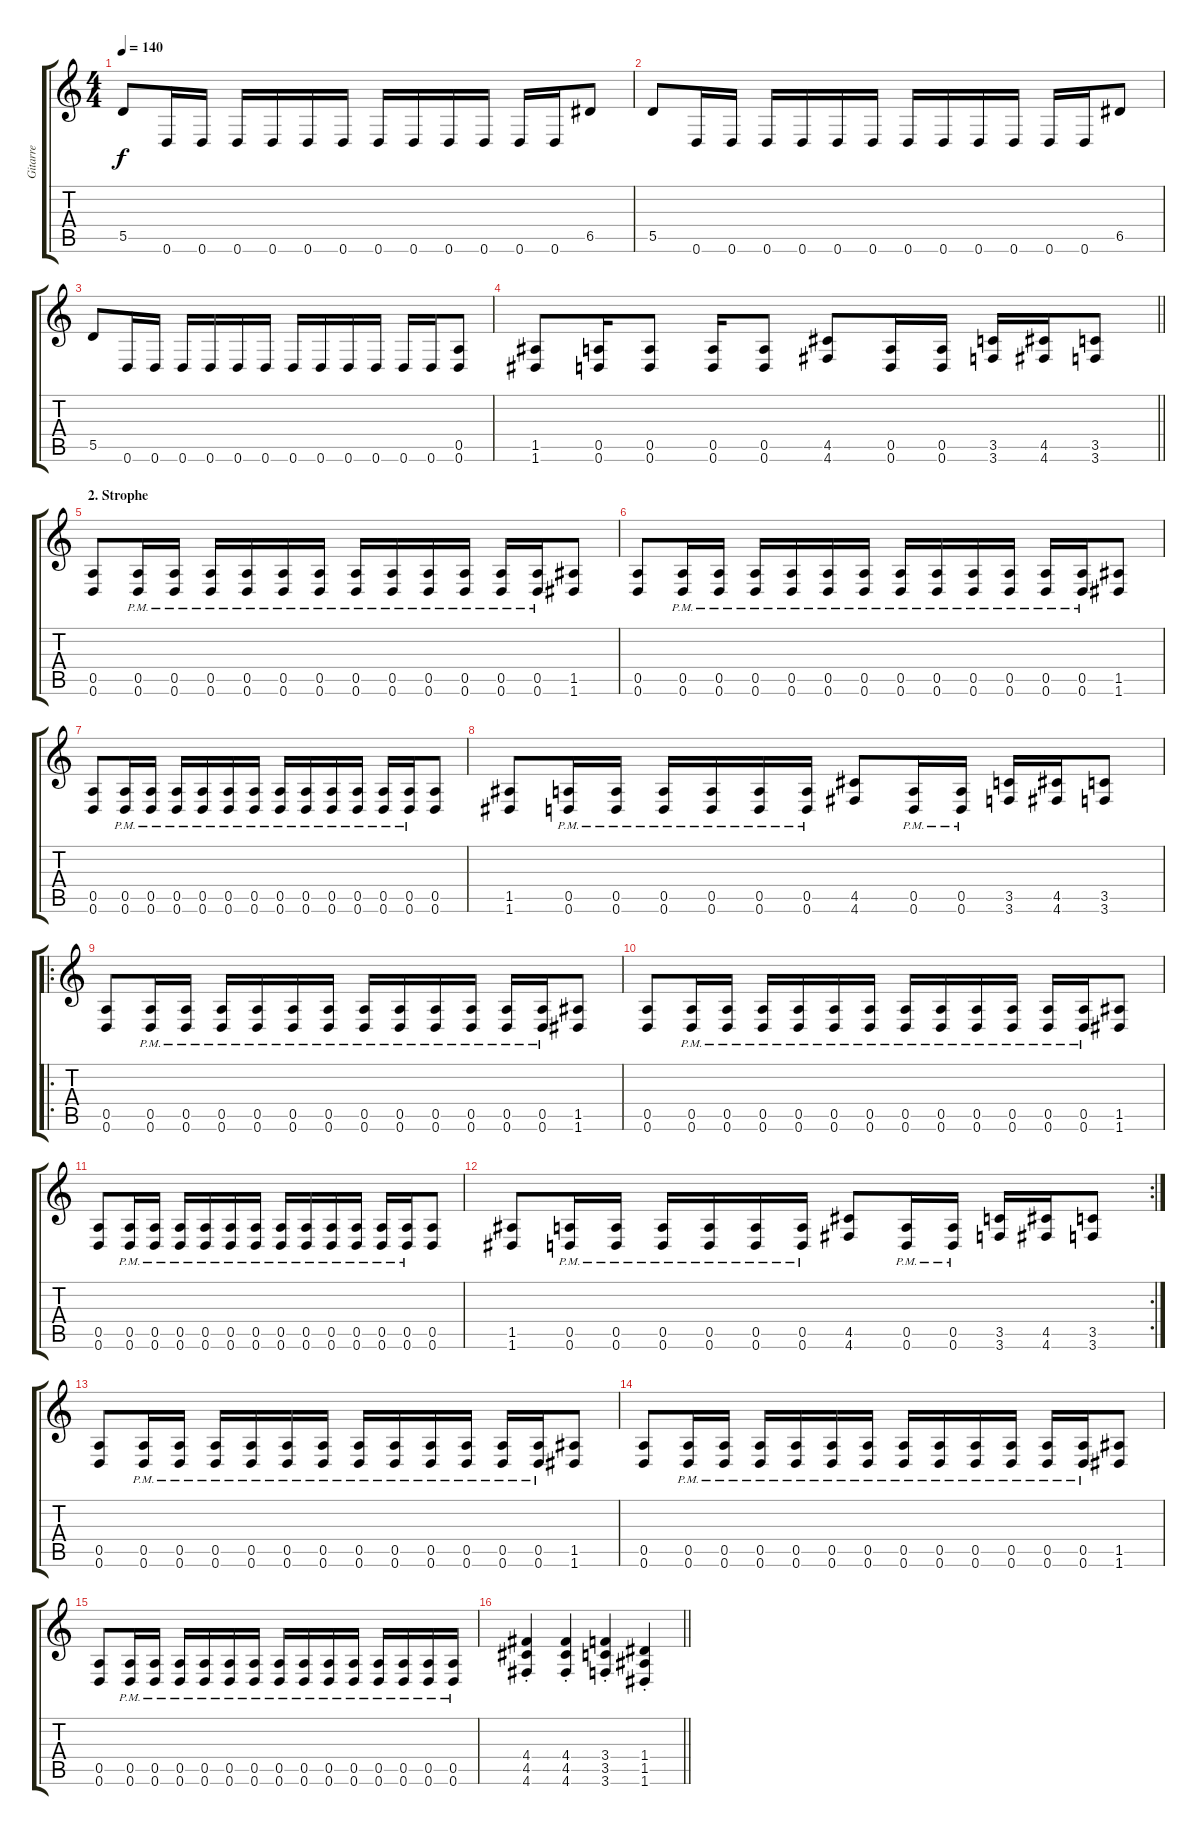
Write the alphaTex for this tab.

\track ("Gitarre" "Gitarre") {instrument distortionguitar}
\staff {score tabs}
\tuning (E4 B3 G3 D3 A2 D2) {hide}
\ts (4 4)
\tempo 140
\clef g2
\ks c
5.5.8{dy f} 0.6.16 0.6.16 0.6.16 0.6.16 0.6.16 0.6.16 0.6.16 0.6.16 0.6.16 0.6.16 0.6.16 0.6.16 6.5.8 |
5.5.8 0.6.16 0.6.16 0.6.16 0.6.16 0.6.16 0.6.16 0.6.16 0.6.16 0.6.16 0.6.16 0.6.16 0.6.16 6.5.8 |
5.5.8 0.6.16 0.6.16 0.6.16 0.6.16 0.6.16 0.6.16 0.6.16 0.6.16 0.6.16 0.6.16 0.6.16 0.6.16 (0.5 0.6).8 |
\barLineRight lightlight
(1.5 1.6).8{volume 14} (0.5 0.6).16 (0.5 0.6).8 (0.5 0.6).16 (0.5 0.6).8 (4.5 4.6).8 (0.5 0.6).16 (0.5 0.6).16 (3.5 3.6).16 (4.5 4.6).16 (3.5 3.6).8 |
\section ("" "2. Strophe")
(0.5 0.6).8 (0.5{pm} 0.6).16 (0.5{pm} 0.6).16 (0.5{pm} 0.6).16 (0.5{pm} 0.6).16 (0.5{pm} 0.6).16 (0.5{pm} 0.6).16 (0.5{pm} 0.6).16 (0.5{pm} 0.6).16 (0.5{pm} 0.6).16 (0.5{pm} 0.6).16 (0.5{pm} 0.6).16 (0.5{pm} 0.6).16 (1.5 1.6).8 |
(0.5 0.6).8 (0.5{pm} 0.6).16 (0.5{pm} 0.6).16 (0.5{pm} 0.6).16 (0.5{pm} 0.6).16 (0.5{pm} 0.6).16 (0.5{pm} 0.6).16 (0.5{pm} 0.6).16 (0.5{pm} 0.6).16 (0.5{pm} 0.6).16 (0.5{pm} 0.6).16 (0.5{pm} 0.6).16 (0.5{pm} 0.6).16 (1.5 1.6).8 |
(0.5 0.6).8 (0.5{pm} 0.6).16 (0.5{pm} 0.6).16 (0.5{pm} 0.6).16 (0.5{pm} 0.6).16 (0.5{pm} 0.6).16 (0.5{pm} 0.6).16 (0.5{pm} 0.6).16 (0.5{pm} 0.6).16 (0.5{pm} 0.6).16 (0.5{pm} 0.6).16 (0.5{pm} 0.6).16 (0.5{pm} 0.6).16 (0.5 0.6).8 |
(1.5 1.6).8 (0.5{pm} 0.6).16 (0.5{pm} 0.6).16 (0.5{pm} 0.6).16 (0.5{pm} 0.6).16 (0.5{pm} 0.6).16 (0.5{pm} 0.6).16 (4.5 4.6).8 (0.5{pm} 0.6).16 (0.5{pm} 0.6).16 (3.5 3.6).16 (4.5 4.6).16 (3.5 3.6).8 |
\ro
(0.5 0.6).8 (0.5{pm} 0.6).16 (0.5{pm} 0.6).16 (0.5{pm} 0.6).16 (0.5{pm} 0.6).16 (0.5{pm} 0.6).16 (0.5{pm} 0.6).16 (0.5{pm} 0.6).16 (0.5{pm} 0.6).16 (0.5{pm} 0.6).16 (0.5{pm} 0.6).16 (0.5{pm} 0.6).16 (0.5{pm} 0.6).16 (1.5 1.6).8 |
(0.5 0.6).8 (0.5{pm} 0.6).16 (0.5{pm} 0.6).16 (0.5{pm} 0.6).16 (0.5{pm} 0.6).16 (0.5{pm} 0.6).16 (0.5{pm} 0.6).16 (0.5{pm} 0.6).16 (0.5{pm} 0.6).16 (0.5{pm} 0.6).16 (0.5{pm} 0.6).16 (0.5{pm} 0.6).16 (0.5{pm} 0.6).16 (1.5 1.6).8 |
(0.5 0.6).8 (0.5{pm} 0.6).16 (0.5{pm} 0.6).16 (0.5{pm} 0.6).16 (0.5{pm} 0.6).16 (0.5{pm} 0.6).16 (0.5{pm} 0.6).16 (0.5{pm} 0.6).16 (0.5{pm} 0.6).16 (0.5{pm} 0.6).16 (0.5{pm} 0.6).16 (0.5{pm} 0.6).16 (0.5{pm} 0.6).16 (0.5 0.6).8 |
\rc 2
(1.5 1.6).8 (0.5{pm} 0.6).16 (0.5{pm} 0.6).16 (0.5{pm} 0.6).16 (0.5{pm} 0.6).16 (0.5{pm} 0.6).16 (0.5{pm} 0.6).16 (4.5 4.6).8 (0.5{pm} 0.6).16 (0.5{pm} 0.6).16 (3.5 3.6).16 (4.5 4.6).16 (3.5 3.6).8 |
(0.5 0.6).8 (0.5{pm} 0.6).16 (0.5{pm} 0.6).16 (0.5{pm} 0.6).16 (0.5{pm} 0.6).16 (0.5{pm} 0.6).16 (0.5{pm} 0.6).16 (0.5{pm} 0.6).16 (0.5{pm} 0.6).16 (0.5{pm} 0.6).16 (0.5{pm} 0.6).16 (0.5{pm} 0.6).16 (0.5{pm} 0.6).16 (1.5 1.6).8 |
(0.5 0.6).8 (0.5{pm} 0.6).16 (0.5{pm} 0.6).16 (0.5{pm} 0.6).16 (0.5{pm} 0.6).16 (0.5{pm} 0.6).16 (0.5{pm} 0.6).16 (0.5{pm} 0.6).16 (0.5{pm} 0.6).16 (0.5{pm} 0.6).16 (0.5{pm} 0.6).16 (0.5{pm} 0.6).16 (0.5{pm} 0.6).16 (1.5 1.6).8 |
(0.5 0.6).8 (0.5{pm} 0.6).16 (0.5{pm} 0.6).16 (0.5{pm} 0.6).16 (0.5{pm} 0.6).16 (0.5{pm} 0.6).16 (0.5{pm} 0.6).16 (0.5{pm} 0.6).16 (0.5{pm} 0.6).16 (0.5{pm} 0.6).16 (0.5{pm} 0.6).16 (0.5{pm} 0.6).16 (0.5{pm} 0.6).16 (0.5{pm} 0.6).16 (0.5{pm} 0.6).16 |
\barLineRight lightlight
(4.4{st} 4.5{st} 4.6{st}).4 (4.4{st} 4.5{st} 4.6{st}).4 (3.4{st} 3.5{st} 3.6{st}).4 (1.4{st} 1.5{st} 1.6{st}).4
